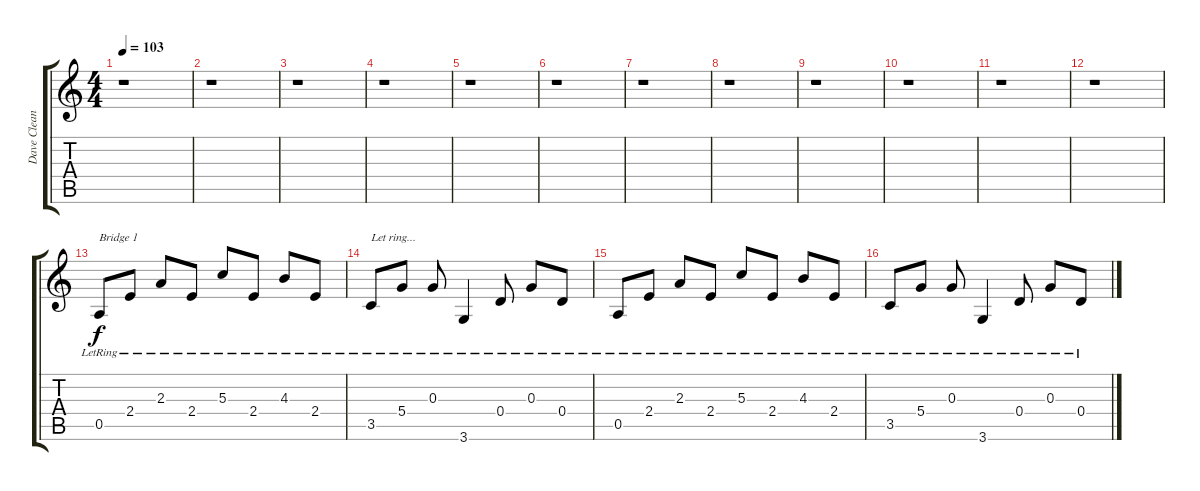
\track ("Dave Clean" "Dave Clean") {instrument electricguitarclean}
\staff {score tabs}
\tuning (E4 B3 G3 D3 A2 E2) {hide}
\ts (4 4)
\tempo 103
\clef g2
\ks c
r.1{dy f} |
r.1 |
r.1 |
r.1 |
r.1 |
r.1 |
r.1 |
r.1 |
r.1 |
r.1 |
r.1 |
r.1 |
0.5{lr}.8{txt "Bridge 1"} 2.4{lr}.8 2.3{lr}.8 2.4{lr}.8 5.3{lr}.8 2.4{lr}.8 4.3{lr}.8 2.4{lr}.8 |
3.5{lr}.8{txt "Let ring..."} 5.4{lr}.8 0.3{lr}.8 3.6{lr}.4 0.4{lr}.8 0.3{lr}.8 0.4{lr}.8 |
0.5{lr}.8 2.4{lr}.8 2.3{lr}.8 2.4{lr}.8 5.3{lr}.8 2.4{lr}.8 4.3{lr}.8 2.4{lr}.8 |
3.5{lr}.8 5.4{lr}.8 0.3{lr}.8 3.6{lr}.4 0.4{lr}.8 0.3{lr}.8 0.4{lr}.8
